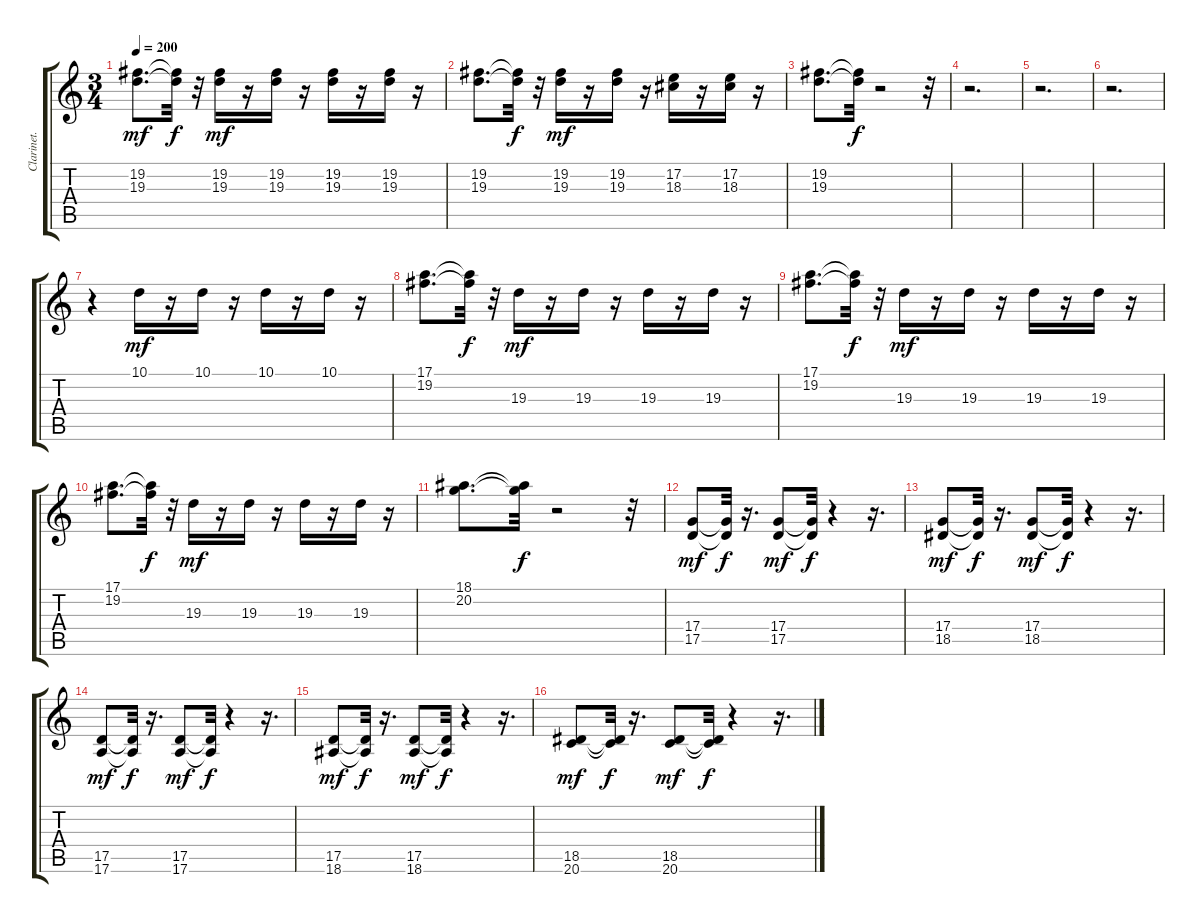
\track ("Clarinet." "Clarinet.") {instrument clarinet}
\staff {score tabs}
\tuning (E4 B3 G3 D3 A2 E2) {hide}
\ts (3 4)
\tempo 200
\clef g2
\ks c
(19.2 19.3).8{d dy mf} (19.2{t} 19.3{t}).32{dy f} r.32 (19.2 19.3).16{dy mf} r.16 (19.2 19.3).16 r.16 (19.2 19.3).16 r.16 (19.2 19.3).16 r.16 |
(19.2 19.3).8{d} (19.2{t} 19.3{t}).32{dy f} r.32 (19.2 19.3).16{dy mf} r.16 (19.2 19.3).16 r.16 (17.2 18.3).16 r.16 (17.2 18.3).16 r.16 |
(19.2 19.3).8{d} (19.2{t} 19.3{t}).32{dy f} r.2 r.32 |
r.2{d} |
r.2{d} |
r.2{d} |
r.4 10.1.16{dy mf} r.16 10.1.16 r.16 10.1.16 r.16 10.1.16 r.16 |
(17.1 19.2).8{d} (17.1{t} 19.2{t}).32{dy f} r.32 19.3.16{dy mf} r.16 19.3.16 r.16 19.3.16 r.16 19.3.16 r.16 |
(17.1 19.2).8{d} (17.1{t} 19.2{t}).32{dy f} r.32 19.3.16{dy mf} r.16 19.3.16 r.16 19.3.16 r.16 19.3.16 r.16 |
(17.1 19.2).8{d} (17.1{t} 19.2{t}).32{dy f} r.32 19.3.16{dy mf} r.16 19.3.16 r.16 19.3.16 r.16 19.3.16 r.16 |
(18.1 20.2).8{d} (18.1{t} 20.2{t}).32{dy f} r.2 r.32 |
(17.4 17.5).8{dy mf} (17.4{t} 17.5{t}).32{dy f} r.16{d} (17.4 17.5).8{dy mf} (17.4{t} 17.5{t}).32{dy f} r.4 r.16{d} |
(17.4 18.5).8{dy mf} (17.4{t} 18.5{t}).32{dy f} r.16{d} (17.4 18.5).8{dy mf} (17.4{t} 18.5{t}).32{dy f} r.4 r.16{d} |
(17.5 17.6).8{dy mf} (17.5{t} 17.6{t}).32{dy f} r.16{d} (17.5 17.6).8{dy mf} (17.5{t} 17.6{t}).32{dy f} r.4 r.16{d} |
(17.5 18.6).8{dy mf} (17.5{t} 18.6{t}).32{dy f} r.16{d} (17.5 18.6).8{dy mf} (17.5{t} 18.6{t}).32{dy f} r.4 r.16{d} |
(18.5 20.6).8{dy mf} (18.5{t} 20.6{t}).32{dy f} r.16{d} (18.5 20.6).8{dy mf} (18.5{t} 20.6{t}).32{dy f} r.4 r.16{d}
